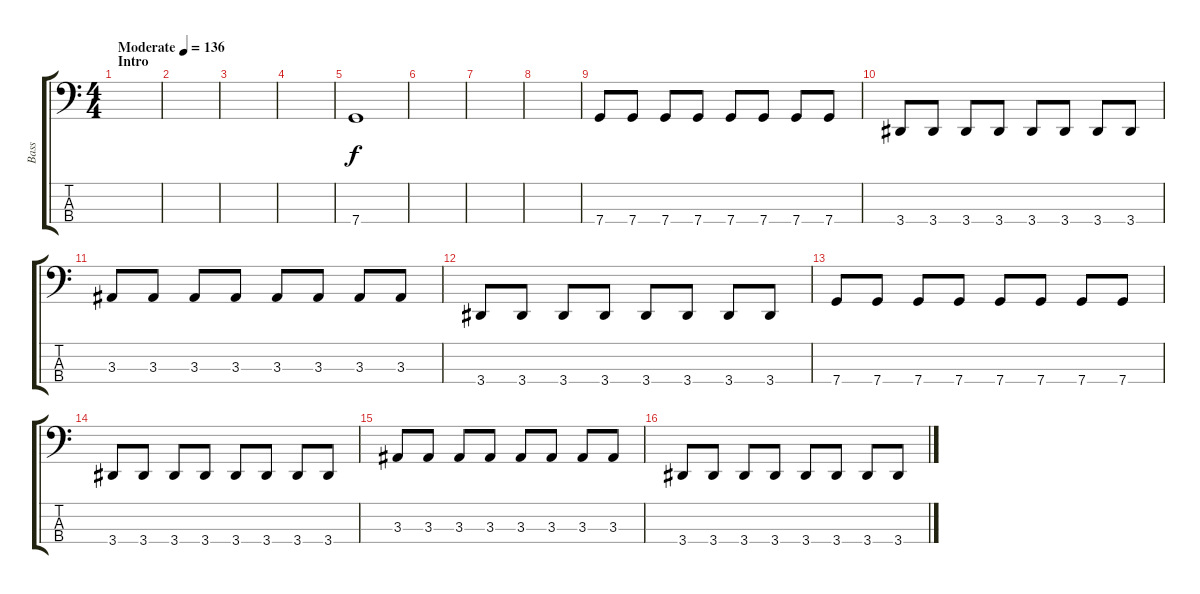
\track ("Bass" "Bass") {instrument electricbasspick}
\staff {score tabs}
\tuning (F2 C2 G1 C1) {hide}
\ts (4 4)
\section ("" "Intro")
\tempo (136 "Moderate")
\clef f4
\ks c
|
|
|
|
7.4.1 |
|
|
|
7.4.8 7.4.8 7.4.8 7.4.8 7.4.8 7.4.8 7.4.8 7.4.8 |
3.4.8 3.4.8 3.4.8 3.4.8 3.4.8 3.4.8 3.4.8 3.4.8 |
3.3.8 3.3.8 3.3.8 3.3.8 3.3.8 3.3.8 3.3.8 3.3.8 |
3.4.8 3.4.8 3.4.8 3.4.8 3.4.8 3.4.8 3.4.8 3.4.8 |
7.4.8 7.4.8 7.4.8 7.4.8 7.4.8 7.4.8 7.4.8 7.4.8 |
3.4.8 3.4.8 3.4.8 3.4.8 3.4.8 3.4.8 3.4.8 3.4.8 |
3.3.8 3.3.8 3.3.8 3.3.8 3.3.8 3.3.8 3.3.8 3.3.8 |
3.4.8 3.4.8 3.4.8 3.4.8 3.4.8 3.4.8 3.4.8 3.4.8
